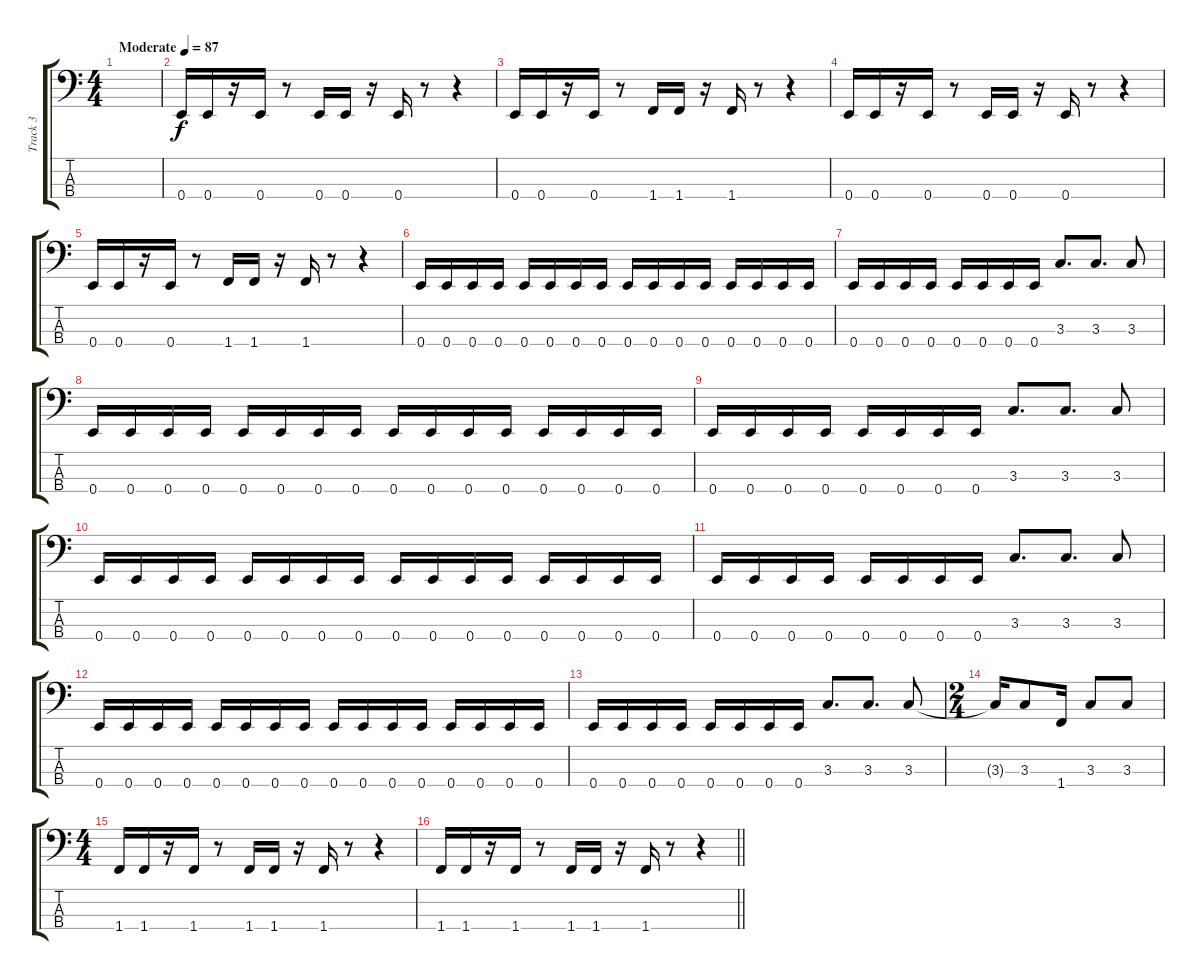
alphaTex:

\track ("Track 3" "Track 3") {instrument electricbassfinger}
\staff {score tabs}
\tuning (G2 D2 A1 E1) {hide}
\ts (4 4)
\tempo (87 "Moderate")
\clef f4
\ks c
|
0.4.16 0.4.16 r.16 0.4.16 r.8 0.4.16 0.4.16 r.16 0.4.16 r.8 r.4 |
0.4.16 0.4.16 r.16 0.4.16 r.8 1.4.16 1.4.16 r.16 1.4.16 r.8 r.4 |
0.4.16 0.4.16 r.16 0.4.16 r.8 0.4.16 0.4.16 r.16 0.4.16 r.8 r.4 |
0.4.16 0.4.16 r.16 0.4.16 r.8 1.4.16 1.4.16 r.16 1.4.16 r.8 r.4 |
0.4.16 0.4.16 0.4.16 0.4.16 0.4.16 0.4.16 0.4.16 0.4.16 0.4.16 0.4.16 0.4.16 0.4.16 0.4.16 0.4.16 0.4.16 0.4.16 |
0.4.16 0.4.16 0.4.16 0.4.16 0.4.16 0.4.16 0.4.16 0.4.16 3.3.8{d} 3.3.8{d} 3.3.8 |
0.4.16 0.4.16 0.4.16 0.4.16 0.4.16 0.4.16 0.4.16 0.4.16 0.4.16 0.4.16 0.4.16 0.4.16 0.4.16 0.4.16 0.4.16 0.4.16 |
0.4.16 0.4.16 0.4.16 0.4.16 0.4.16 0.4.16 0.4.16 0.4.16 3.3.8{d} 3.3.8{d} 3.3.8 |
0.4.16 0.4.16 0.4.16 0.4.16 0.4.16 0.4.16 0.4.16 0.4.16 0.4.16 0.4.16 0.4.16 0.4.16 0.4.16 0.4.16 0.4.16 0.4.16 |
0.4.16 0.4.16 0.4.16 0.4.16 0.4.16 0.4.16 0.4.16 0.4.16 3.3.8{d} 3.3.8{d} 3.3.8 |
0.4.16 0.4.16 0.4.16 0.4.16 0.4.16 0.4.16 0.4.16 0.4.16 0.4.16 0.4.16 0.4.16 0.4.16 0.4.16 0.4.16 0.4.16 0.4.16 |
0.4.16 0.4.16 0.4.16 0.4.16 0.4.16 0.4.16 0.4.16 0.4.16 3.3.8{d} 3.3.8{d} 3.3.8 |
\ts (2 4)
3.3{t}.16 3.3.8 1.4.16 3.3.8 3.3.8 |
\ts (4 4)
1.4.16 1.4.16 r.16 1.4.16 r.8 1.4.16 1.4.16 r.16 1.4.16 r.8 r.4 |
\barLineRight lightlight
1.4.16 1.4.16 r.16 1.4.16 r.8 1.4.16 1.4.16 r.16 1.4.16 r.8 r.4
